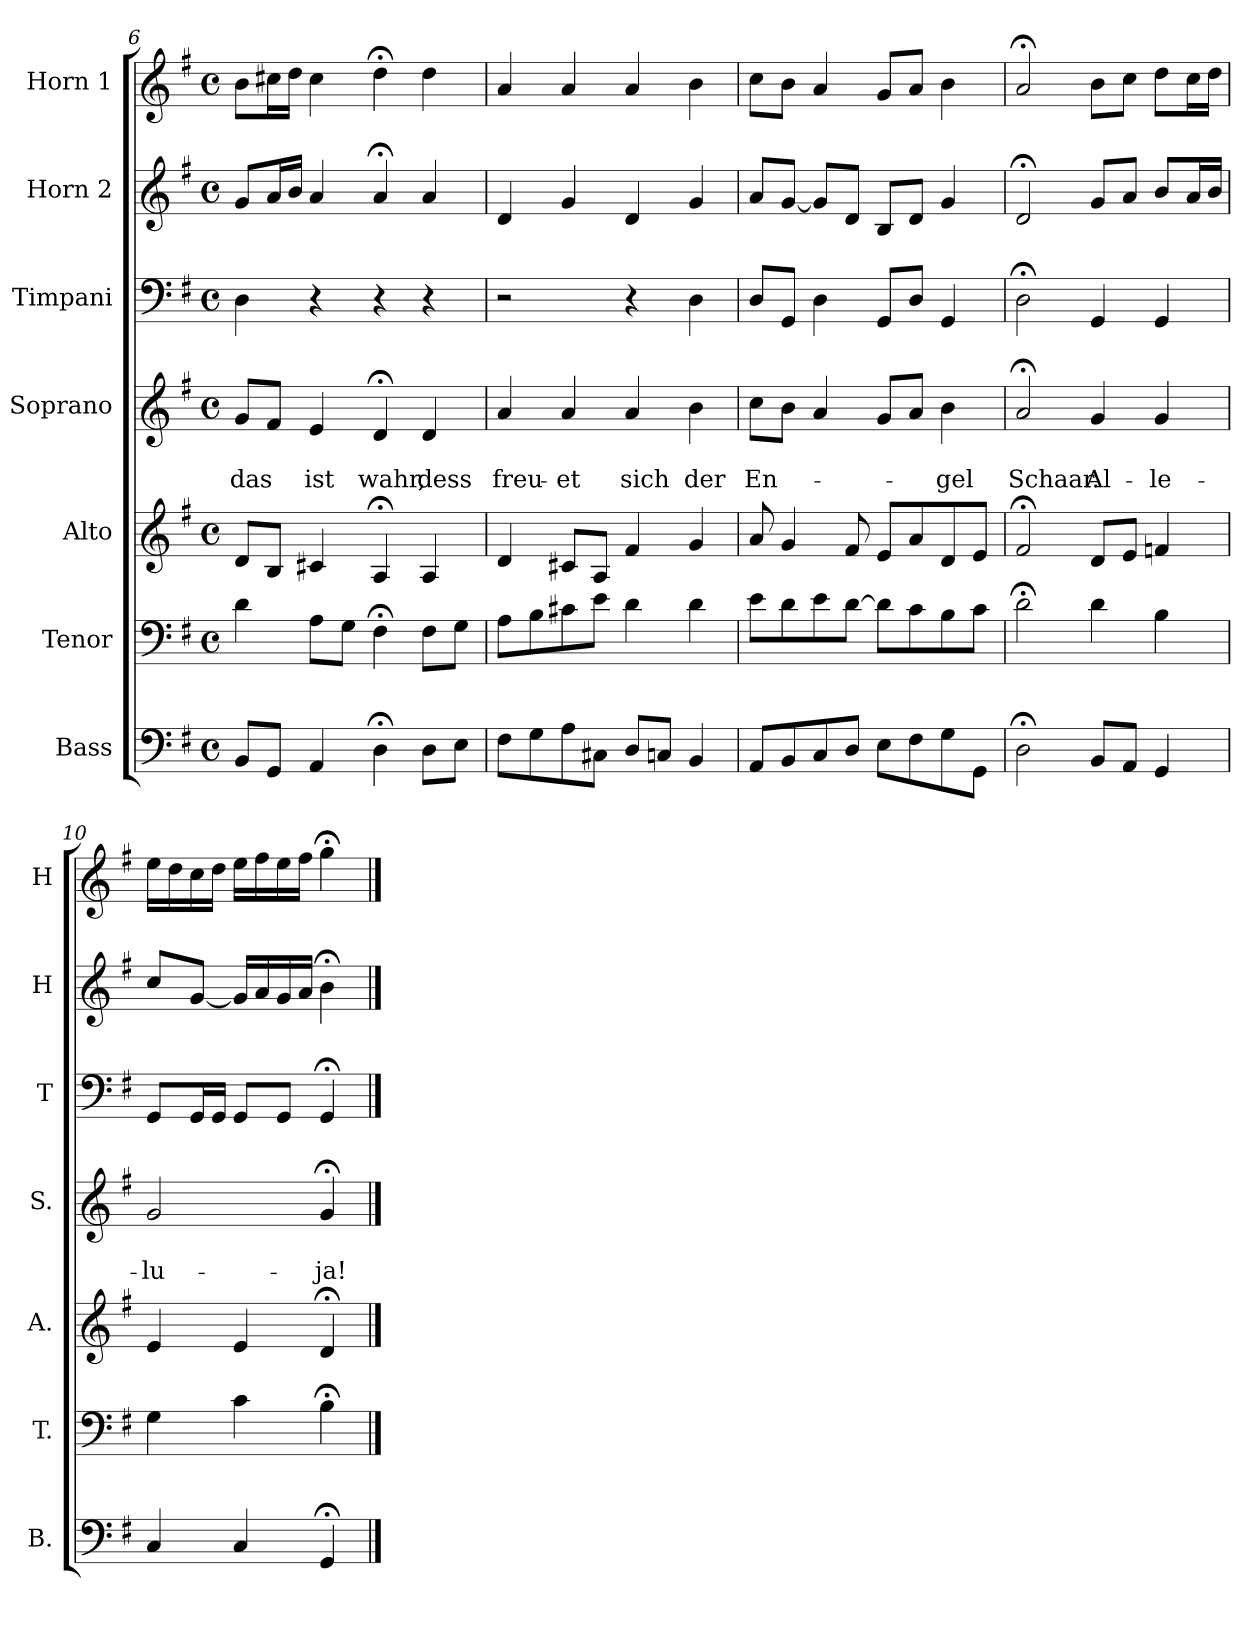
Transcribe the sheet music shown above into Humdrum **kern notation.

**kern	**kern	**kern	**kern	**text	**text	**kern	**kern	**kern
*part7	*part6	*part5	*part4	*part4	*part4	*part3	*part2	*part1
*staff7	*staff6	*staff5	*staff4	*staff4	*staff4	*staff3	*staff2	*staff1
*I"Bass	*I"Tenor	*I"Alto	*I"Soprano	*	*	*I"Timpani	*I"Horn 2	*I"Horn 1
*I'B.	*I'T.	*I'A.	*I'S.	*	*	*I'T	*I'H	*I'H
!!LO:PB:g=z
*clefF4	*clefF4	*clefG2	*clefG2	*	*	*clefF4	*clefG2	*clefG2
*k[f#]	*k[f#]	*k[f#]	*k[f#]	*	*	*k[f#]	*k[f#]	*k[f#]
*G:	*G:	*G:	*G:	*	*	*G:	*G:	*G:
*M4/4	*M4/4	*M4/4	*M4/4	*	*	*M4/4	*M4/4	*M4/4
*met(c)	*met(c)	*met(c)	*met(c)	*	*	*met(c)	*met(c)	*met(c)
=6	=6	=6	=6	=6	=6	=6	=6	=6
8BB/L	4d\	8d/L	8g/L	.	das	4D\	8g/L	8b\L
8GG/J	.	8B/J	8f#/J	.	.	.	16a/L	16cc#X\L
.	.	.	.	.	.	.	16b/JJ	16dd\JJ
4AA/	8A\L	4c#X/	4e/	.	ist	4r	4a/	4cc#\
.	8G\J	.	.	.	.	.	.	.
4D;<\	4F#;<\	4A;</	4d;</	.	wahr,	4r	4a;</	4dd;<\
8D\L	8F#\L	4A/	4d/	.	dess	4r	4a/	4dd\
8E\J	8G\J	.	.	.	.	.	.	.
=7	=7	=7	=7	=7	=7	=7	=7	=7
8F#\L	8A\L	4d/	4a/	.	freu-	2r	4d/	4a/
8G\	8B\	.	.	.	.	.	.	.
8A\	8c#X\	8c#X/L	4a/	.	-et	.	4g/	4a/
8C#X\J	8e\J	8A/J	.	.	.	.	.	.
8D/L	4d\	4f#/	4a/	.	sich	4r	4d/	4a/
8Cn/J	.	.	.	.	.	.	.	.
4BB/	4d\	4g/	4b\	.	der	4D\	4g/	4b\
=8	=8	=8	=8	=8	=8	=8	=8	=8
8AA/L	8e\L	8a/	8cc\L	.	En-	8D/L	8a/L	8cc\L
8BB/	8d\	4g/	8b\J	.	.	8GG/J	[8g/J	8b\J
8C/	8e\	.	4a/	.	.	4D\	8g/L]	4a/
8D/J	[8d\J	8f#/	.	.	.	.	8d/J	.
8E\L	8d\L]	8e/L	8g/L	.	.	8GG/L	8B/L	8g/L
8F#\	8c\	8a/	8a/J	.	.	8D/J	8d/J	8a/J
8G\	8B\	8d/	4b\	.	-gel	4GG/	4g/	4b\
8GG\J	8c\J	8e/J	.	.	.	.	.	.
=9	=9	=9	=9	=9	=9	=9	=9	=9
2D;<\	2d;<\	2f#;</	2a;</	.	Schaar.	2D;<\	2d;</	2a;</
8BB/L	4d\	8d/L	4g/	.	Al-	4GG/	8g/L	8b\L
8AA/J	.	8e/J	.	.	.	.	8a/J	8cc\J
4GG/	4B\	4fn/	4g/	.	-le-	4GG/	8b/L	8dd\L
.	.	.	.	.	.	.	16a/L	16cc\L
.	.	.	.	.	.	.	16b/JJ	16dd\JJ
=10	=10	=10	=10	=10	=10	=10	=10	=10
4C/	4G\	4e/	2g/	.	-lu-	8GG/L	8cc/L	16ee\LL
.	.	.	.	.	.	.	.	16dd\
.	.	.	.	.	.	16GG/L	[8g/J	16cc\
.	.	.	.	.	.	16GG/JJ	.	16dd\JJ
4C/	4c\	4e/	.	.	.	8GG/L	16g/LL]	16ee\LL
.	.	.	.	.	.	.	16a/	16ff#\
.	.	.	.	.	.	8GG/J	16g/	16ee\
.	.	.	.	.	.	.	16a/JJ	16ff#\JJ
4GG;</	4B;<\	4d;</	4g;</	.	-ja!	4GG;</	4b;<\	4gg;<\
==	==	==	==	==	==	==	==	==
*-	*-	*-	*-	*-	*-	*-	*-	*-
